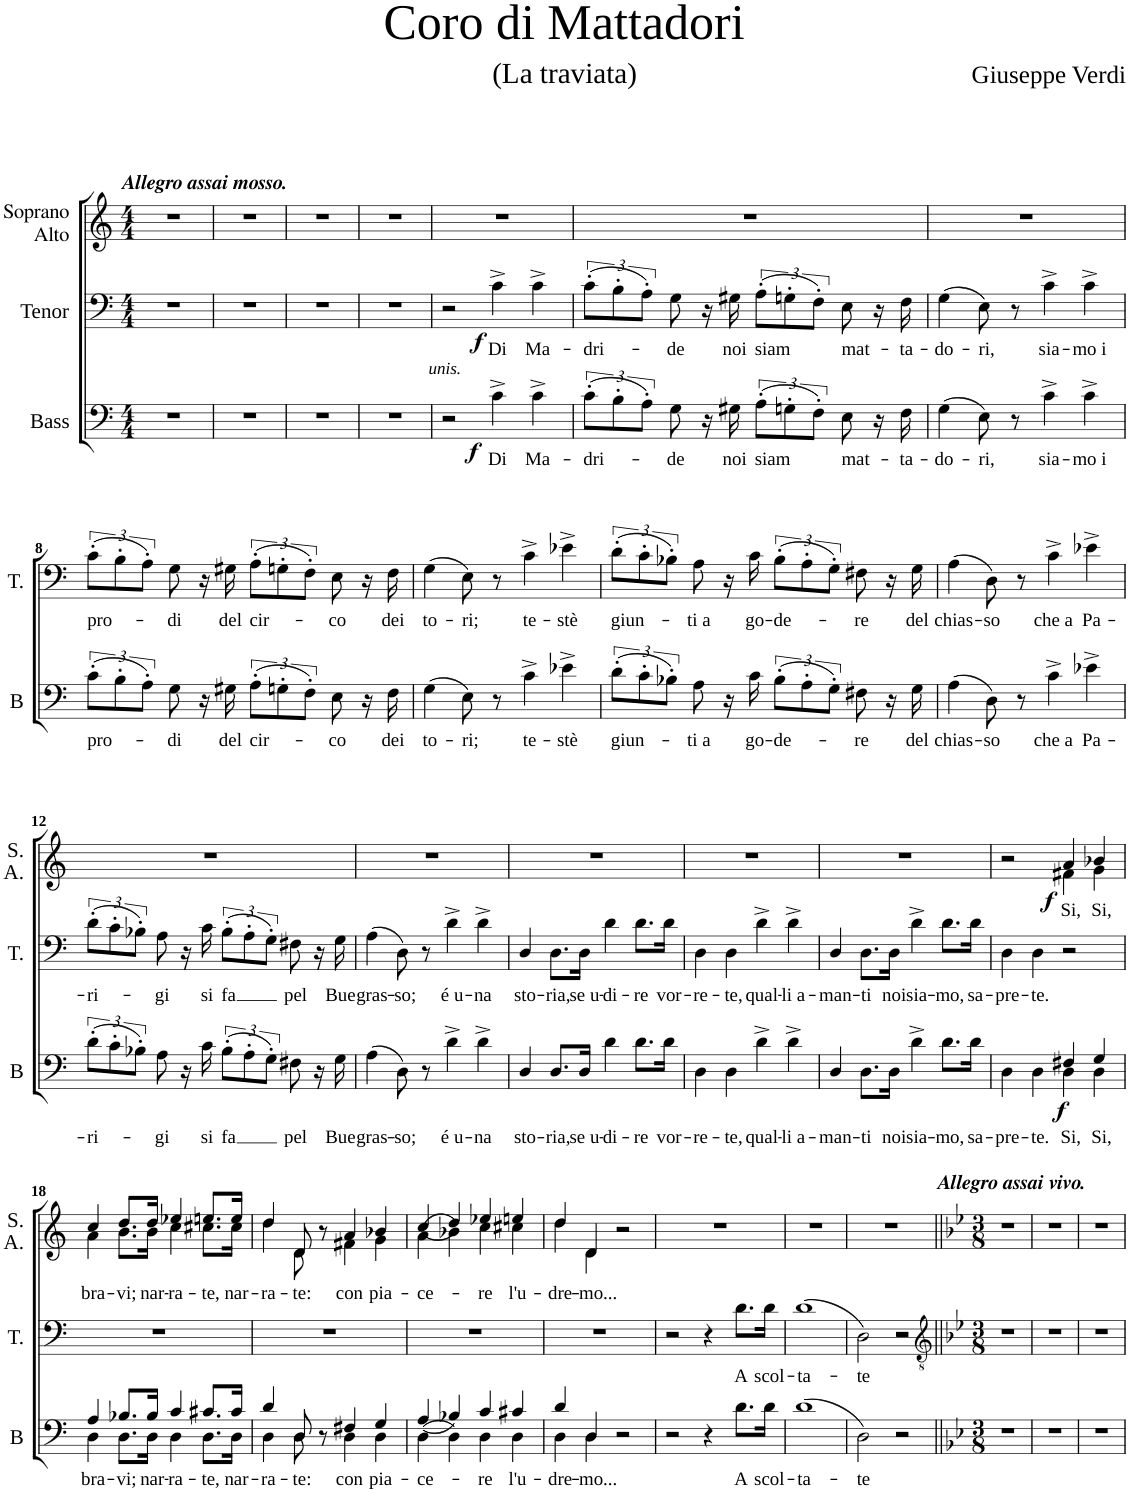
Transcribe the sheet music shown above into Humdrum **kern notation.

**kern	**text	**dynam	**kern	**text	**dynam	**kern	**text	**dynam
*part3	*part3	*part3	*part2	*part2	*part2	*part1	*part1	*part1
*staff3	*staff3	*staff3	*staff2	*staff2	*staff2	*staff1	*staff1	*staff1
*I"Bass	*	*	*I"Tenor	*	*	*I"Soprano Alto	*	*
*I'B	*	*	*I'T.	*	*	*I'S. A.	*	*
*clefF4	*	*	*clefF4	*	*	*clefG2	*	*
*k[]	*	*	*k[]	*	*	*k[]	*	*
*M4/4	*	*	*M4/4	*	*	*M4/4	*	*
=1	=1	=1	=1	=1	=1	=1	=1	=1
!	!	!	!	!	!	!LO:TX:a:Bi:t=Allegro assai mosso.	!	!
1r	.	.	1r	.	.	1r	.	.
=2	=2	=2	=2	=2	=2	=2	=2	=2
1r	.	.	1r	.	.	1r	.	.
=3	=3	=3	=3	=3	=3	=3	=3	=3
1r	.	.	1r	.	.	1r	.	.
=4	=4	=4	=4	=4	=4	=4	=4	=4
1r	.	.	1r	.	.	1r	.	.
=5	=5	=5	=5	=5	=5	=5	=5	=5
!LO:TX:a:i:t=unis.	!	!	!	!	!	!	!	!
2r	.	.	2r	.	.	1r	.	.
!	!LO:LY:b	!LO:DY:b	!	!LO:LY:b	!LO:DY:b	!	!	!
4c^\	Di	f	4c^\	Di	f	.	.	.
!	!LO:LY:b	!	!	!LO:LY:b	!	!	!	!
4c^\	Ma-	.	4c^\	Ma-	.	.	.	.
=6	=6	=6	=6	=6	=6	=6	=6	=6
!	!LO:LY:b	!	!	!LO:LY:b	!	!	!	!
(12c'\L	-dri-	.	(12c'\L	-dri-	.	1r	.	.
12B'\	.	.	12B'\	.	.	.	.	.
12A'\J)	.	.	12A'\J)	.	.	.	.	.
!	!LO:LY:b	!	!	!LO:LY:b	!	!	!	!
8G\	-de	.	8G\	-de	.	.	.	.
16r	.	.	16r	.	.	.	.	.
!	!LO:LY:b	!	!	!LO:LY:b	!	!	!	!
16G#X\	noi	.	16G#X\	noi	.	.	.	.
!	!LO:LY:b	!	!	!LO:LY:b	!	!	!	!
(12A'\L	siam	.	(12A'\L	siam	.	.	.	.
12Gn'\	.	.	12Gn'\	.	.	.	.	.
12F'\J)	.	.	12F'\J)	.	.	.	.	.
!	!LO:LY:b	!	!	!LO:LY:b	!	!	!	!
8E\	mat-	.	8E\	mat-	.	.	.	.
16r	.	.	16r	.	.	.	.	.
!	!LO:LY:b	!	!	!LO:LY:b	!	!	!	!
16F\	-ta-	.	16F\	-ta-	.	.	.	.
=7	=7	=7	=7	=7	=7	=7	=7	=7
!	!LO:LY:b	!	!	!LO:LY:b	!	!	!	!
(4G\	-do-	.	(4G\	-do-	.	1r	.	.
!	!LO:LY:b	!	!	!LO:LY:b	!	!	!	!
8E\)	-ri,	.	8E\)	-ri,	.	.	.	.
8r	.	.	8r	.	.	.	.	.
!	!LO:LY:b	!	!	!LO:LY:b	!	!	!	!
4c^\	sia-	.	4c^\	sia-	.	.	.	.
!	!LO:LY:b	!	!	!LO:LY:b	!	!	!	!
4c^\	-mo i	.	4c^\	-mo i	.	.	.	.
!!LO:LB:g=z
=8	=8	=8	=8	=8	=8	=8	=8	=8
!	!LO:LY:b	!	!	!LO:LY:b	!	!	!	!
(12c'\L	pro-	.	(12c'\L	pro-	.	1r	.	.
12B'\	.	.	12B'\	.	.	.	.	.
12A'\J)	.	.	12A'\J)	.	.	.	.	.
!	!LO:LY:b	!	!	!LO:LY:b	!	!	!	!
8G\	-di	.	8G\	-di	.	.	.	.
16r	.	.	16r	.	.	.	.	.
!	!LO:LY:b	!	!	!LO:LY:b	!	!	!	!
16G#X\	del	.	16G#X\	del	.	.	.	.
!	!LO:LY:b	!	!	!LO:LY:b	!	!	!	!
(12A'\L	cir-	.	(12A'\L	cir-	.	.	.	.
12Gn'\	.	.	12Gn'\	.	.	.	.	.
12F'\J)	.	.	12F'\J)	.	.	.	.	.
!	!LO:LY:b	!	!	!LO:LY:b	!	!	!	!
8E\	-co	.	8E\	-co	.	.	.	.
16r	.	.	16r	.	.	.	.	.
!	!LO:LY:b	!	!	!LO:LY:b	!	!	!	!
16F\	dei	.	16F\	dei	.	.	.	.
=9	=9	=9	=9	=9	=9	=9	=9	=9
!	!LO:LY:b	!	!	!LO:LY:b	!	!	!	!
(4G\	to-	.	(4G\	to-	.	1r	.	.
!	!LO:LY:b	!	!	!LO:LY:b	!	!	!	!
8E\)	-ri;	.	8E\)	-ri;	.	.	.	.
8r	.	.	8r	.	.	.	.	.
!	!LO:LY:b	!	!	!LO:LY:b	!	!	!	!
4c^\	te-	.	4c^\	te-	.	.	.	.
!	!LO:LY:b	!	!	!LO:LY:b	!	!	!	!
4e-X^\	-stè	.	4e-X^\	-stè	.	.	.	.
=10	=10	=10	=10	=10	=10	=10	=10	=10
!	!LO:LY:b	!	!	!LO:LY:b	!	!	!	!
(12d'\L	giun-	.	(12d'\L	giun-	.	1r	.	.
12c'\	.	.	12c'\	.	.	.	.	.
12B-X'\J)	.	.	12B-X'\J)	.	.	.	.	.
!	!LO:LY:b	!	!	!LO:LY:b	!	!	!	!
8A\	-ti a	.	8A\	-ti a	.	.	.	.
16r	.	.	16r	.	.	.	.	.
!	!LO:LY:b	!	!	!LO:LY:b	!	!	!	!
16c\	go-	.	16c\	go-	.	.	.	.
!	!LO:LY:b	!	!	!LO:LY:b	!	!	!	!
(12B-'\L	-de-	.	(12B-'\L	-de-	.	.	.	.
12A'\	.	.	12A'\	.	.	.	.	.
12G'\J)	.	.	12G'\J)	.	.	.	.	.
!	!LO:LY:b	!	!	!LO:LY:b	!	!	!	!
8F#X\	-re	.	8F#X\	-re	.	.	.	.
16r	.	.	16r	.	.	.	.	.
!	!LO:LY:b	!	!	!LO:LY:b	!	!	!	!
16G\	del	.	16G\	del	.	.	.	.
=11	=11	=11	=11	=11	=11	=11	=11	=11
!	!LO:LY:b	!	!	!LO:LY:b	!	!	!	!
(4A\	chias-	.	(4A\	chias-	.	1r	.	.
!	!LO:LY:b	!	!	!LO:LY:b	!	!	!	!
8D\)	-so	.	8D\)	-so	.	.	.	.
8r	.	.	8r	.	.	.	.	.
!	!LO:LY:b	!	!	!LO:LY:b	!	!	!	!
4c^\	che a	.	4c^\	che a	.	.	.	.
!	!LO:LY:b	!	!	!LO:LY:b	!	!	!	!
4e-X^\	Pa-	.	4e-X^\	Pa-	.	.	.	.
!!LO:LB:g=z
=12	=12	=12	=12	=12	=12	=12	=12	=12
!	!LO:LY:b	!	!	!LO:LY:b	!	!	!	!
(12d'\L	-ri-	.	(12d'\L	-ri-	.	1r	.	.
12c'\	.	.	12c'\	.	.	.	.	.
12B-X'\J)	.	.	12B-X'\J)	.	.	.	.	.
!	!LO:LY:b	!	!	!LO:LY:b	!	!	!	!
8A\	-gi	.	8A\	-gi	.	.	.	.
16r	.	.	16r	.	.	.	.	.
!	!LO:LY:b	!	!	!LO:LY:b	!	!	!	!
16c\	si	.	16c\	si	.	.	.	.
!	!LO:LY:b	!	!	!LO:LY:b	!	!	!	!
(12B-'\L	-fa	.	(12B-'\L	-fa	.	.	.	.
12A'\	.	.	12A'\	.	.	.	.	.
12G'\J)	.	.	12G'\J)	.	.	.	.	.
!	!LO:LY:b	!	!	!LO:LY:b	!	!	!	!
8F#X\	pel	.	8F#X\	pel	.	.	.	.
16r	.	.	16r	.	.	.	.	.
!	!LO:LY:b	!	!	!LO:LY:b	!	!	!	!
16G\	Bue	.	16G\	Bue	.	.	.	.
=13	=13	=13	=13	=13	=13	=13	=13	=13
!	!LO:LY:b	!	!	!LO:LY:b	!	!	!	!
(4A\	gras-	.	(4A\	gras-	.	1r	.	.
!	!LO:LY:b	!	!	!LO:LY:b	!	!	!	!
8D\)	-so;	.	8D\)	-so;	.	.	.	.
8r	.	.	8r	.	.	.	.	.
!	!LO:LY:b	!	!	!LO:LY:b	!	!	!	!
4d^\	é u-	.	4d^\	é u-	.	.	.	.
!	!LO:LY:b	!	!	!LO:LY:b	!	!	!	!
4d^\	-na	.	4d^\	-na	.	.	.	.
=14	=14	=14	=14	=14	=14	=14	=14	=14
!	!LO:LY:b	!	!	!LO:LY:b	!	!	!	!
4D/	sto-	.	4D/	sto-	.	1r	.	.
!	!LO:LY:b	!	!	!LO:LY:b	!	!	!	!
8.D/L	-ria,	.	8.D\L	-ria,	.	.	.	.
!	!LO:LY:b	!	!	!LO:LY:b	!	!	!	!
16D/Jk	se u-	.	16D\Jk	se u-	.	.	.	.
!	!LO:LY:b	!	!	!LO:LY:b	!	!	!	!
4d\	-di-	.	4d\	-di-	.	.	.	.
!	!LO:LY:b	!	!	!LO:LY:b	!	!	!	!
8.d\L	-re	.	8.d\L	-re	.	.	.	.
!	!LO:LY:b	!	!	!LO:LY:b	!	!	!	!
16d\Jk	vor-	.	16d\Jk	vor-	.	.	.	.
=15	=15	=15	=15	=15	=15	=15	=15	=15
!	!LO:LY:b	!	!	!LO:LY:b	!	!	!	!
4D\	-re-	.	4D\	-re-	.	1r	.	.
!	!LO:LY:b	!	!	!LO:LY:b	!	!	!	!
4D\	-te,	.	4D\	-te,	.	.	.	.
!	!LO:LY:b	!	!	!LO:LY:b	!	!	!	!
4d^\	qual-	.	4d^\	qual-	.	.	.	.
!	!LO:LY:b	!	!	!LO:LY:b	!	!	!	!
4d^\	-li a-	.	4d^\	-li a-	.	.	.	.
=16	=16	=16	=16	=16	=16	=16	=16	=16
!	!LO:LY:b	!	!	!LO:LY:b	!	!	!	!
4D/	-man-	.	4D/	-man-	.	1r	.	.
!	!LO:LY:b	!	!	!LO:LY:b	!	!	!	!
8.D\L	-ti	.	8.D\L	-ti	.	.	.	.
!	!LO:LY:b	!	!	!LO:LY:b	!	!	!	!
16D\Jk	noi	.	16D\Jk	noi	.	.	.	.
!	!LO:LY:b	!	!	!LO:LY:b	!	!	!	!
4d^\	sia-	.	4d^\	sia-	.	.	.	.
!	!LO:LY:b	!	!	!LO:LY:b	!	!	!	!
8.d\L	-mo,	.	8.d\L	-mo,	.	.	.	.
!	!LO:LY:b	!	!	!LO:LY:b	!	!	!	!
16d\Jk	sa-	.	16d\Jk	sa-	.	.	.	.
=17	=17	=17	=17	=17	=17	=17	=17	=17
!	!LO:LY:b	!	!	!LO:LY:b	!	!	!	!
*^	*	*	*^	*	*	*^	*	*
4D\	2ryy	-pre-	.	4D\	2ryy	-pre-	.	2r	2ryy	.	.
!	!	!LO:LY:b	!	!	!	!LO:LY:b	!	!	!	!	!
4D\	.	-te.	.	4D\	.	-te.	.	.	.	.	.
!	!	!LO:LY:b	!LO:DY:b	!	!	!	!	!	!	!LO:LY:b	!LO:DY:b
4D\	4F#X/	Si,	f	2r	2ryy	.	.	4f#X\	4a/	Si,	f
!	!	!LO:LY:b	!	!	!	!	!	!	!	!LO:LY:b	!
4D\	4G/	Si,	.	.	.	.	.	4g\	4b-X/	Si,	.
*	*	*	*	*v	*v	*	*	*	*	*	*
!!LO:LB:g=z	!!
=18	=18	=18	=18	=18	=18	=18	=18	=18	=18	=18
!	!	!LO:LY:b	!	!	!	!	!	!	!LO:LY:b	!
4D\	4A/	bra-	.	1r	.	.	4a\	4cc/	bra-	.
!	!	!LO:LY:b	!	!	!	!	!	!	!LO:LY:b	!
8.D\L	8.B-X/L	-vi;	.	.	.	.	8.b\L	8.dd/L	-vi;	.
!	!	!LO:LY:b	!	!	!	!	!	!	!LO:LY:b	!
16D\Jk	16B-/Jk	nar-	.	.	.	.	16b\Jk	16dd/Jk	nar-	.
!	!	!LO:LY:b	!	!	!	!	!	!	!LO:LY:b	!
4D\	4c/	-ra-	.	.	.	.	4cc\	4ee-X/	-ra-	.
!	!	!LO:LY:b	!	!	!	!	!	!	!LO:LY:b	!
8.D\L	8.c#X/L	-te,	.	.	.	.	8.cc#X\L	8.een/L	-te,	.
!	!	!LO:LY:b	!	!	!	!	!	!	!LO:LY:b	!
16D\Jk	16c#/Jk	nar-	.	.	.	.	16cc#\Jk	16ee/Jk	nar-	.
=19	=19	=19	=19	=19	=19	=19	=19	=19	=19	=19
!	!	!LO:LY:b	!	!	!	!	!	!	!LO:LY:b	!
4D\	4d/	-ra-	.	1r	.	.	4dd\	4dd/	-ra-	.
!	!	!LO:LY:b	!	!	!	!	!	!	!LO:LY:b	!
8D\	8D/	-te:	.	.	.	.	8d\	8d/	-te:	.
8r	8ryy	.	.	.	.	.	8r	8ryy	.	.
!	!	!LO:LY:b	!	!	!	!	!	!	!LO:LY:b	!
4D\	4F#X/	con	.	.	.	.	4f#X\	4a/	con	.
!	!	!LO:LY:b	!	!	!	!	!	!	!LO:LY:b	!
4D\	4G/	pia-	.	.	.	.	4g\	4b-X/	pia-	.
=20	=20	=20	=20	=20	=20	=20	=20	=20	=20	=20
!	!	!LO:LY:b	!	!	!	!	!	!	!LO:LY:b	!
(4D\	(4A/	-ce-	.	1r	.	.	(4a\	(4cc/	-ce-	.
4D\)	4B-X/)	.	.	.	.	.	4b-X\)	4dd/)	.	.
!	!	!LO:LY:b	!	!	!	!	!	!	!LO:LY:b	!
4D\	4c/	-re	.	.	.	.	4cc\	4ee-X/	-re	.
!	!	!LO:LY:b	!	!	!	!	!	!	!LO:LY:b	!
4D\	4c#X/	l'u-	.	.	.	.	4cc#X\	4een/	l'u-	.
=21	=21	=21	=21	=21	=21	=21	=21	=21	=21	=21
!	!	!LO:LY:b	!	!	!	!	!	!	!LO:LY:b	!
4D\	4d/	-dre-	.	1r	.	.	4dd\	4dd/	-dre-	.
!	!	!LO:LY:b	!	!	!	!	!	!	!LO:LY:b	!
4D\	4D/	-mo...	.	.	.	.	4d\	4d/	-mo...	.
2r	2ryy	.	.	.	.	.	2r	2ryy	.	.
*v	*v	*	*	*	*	*	*v	*v	*	*
=22	=22	=22	=22	=22	=22	=22	=22	=22
2r	.	.	2r	.	.	1r	.	.
4r	.	.	4r	.	.	.	.	.
!	!LO:LY:b	!	!	!LO:LY:b	!	!	!	!
8.d\L	-A	.	8.d\L	-A	.	.	.	.
!	!LO:LY:b	!	!	!LO:LY:b	!	!	!	!
16d\Jk	scol-	.	16d\Jk	scol-	.	.	.	.
=23	=23	=23	=23	=23	=23	=23	=23	=23
!	!LO:LY:b	!	!	!LO:LY:b	!	!	!	!
(1d	-ta-	.	(1d	-ta-	.	1r	.	.
=24	=24	=24	=24	=24	=24	=24	=24	=24
!	!LO:LY:b	!	!	!LO:LY:b	!	!	!	!
2D\)	-te	.	2D\)	-te	.	1r	.	.
2r	.	.	2r	.	.	.	.	.
=25||	=25||	=25||	=25||	=25||	=25||	=25||	=25||	=25||
*	*	*	*clefGv2	*	*	*	*	*
*k[b-e-]	*	*	*k[b-e-]	*	*	*k[b-e-]	*	*
*M3/8	*	*	*M3/8	*	*	*M3/8	*	*
!	!	!	!	!	!	!LO:TX:a:Bi:t=Allegro assai vivo.	!	!
4.r	.	.	4.r	.	.	4.r	.	.
=26	=26	=26	=26	=26	=26	=26	=26	=26
4.r	.	.	4.r	.	.	4.r	.	.
=27	=27	=27	=27	=27	=27	=27	=27	=27
4.r	.	.	4.r	.	.	4.r	.	.
=	=	=	=	=	=	=	=	=
*-	*-	*-	*-	*-	*-	*-	*-	*-
